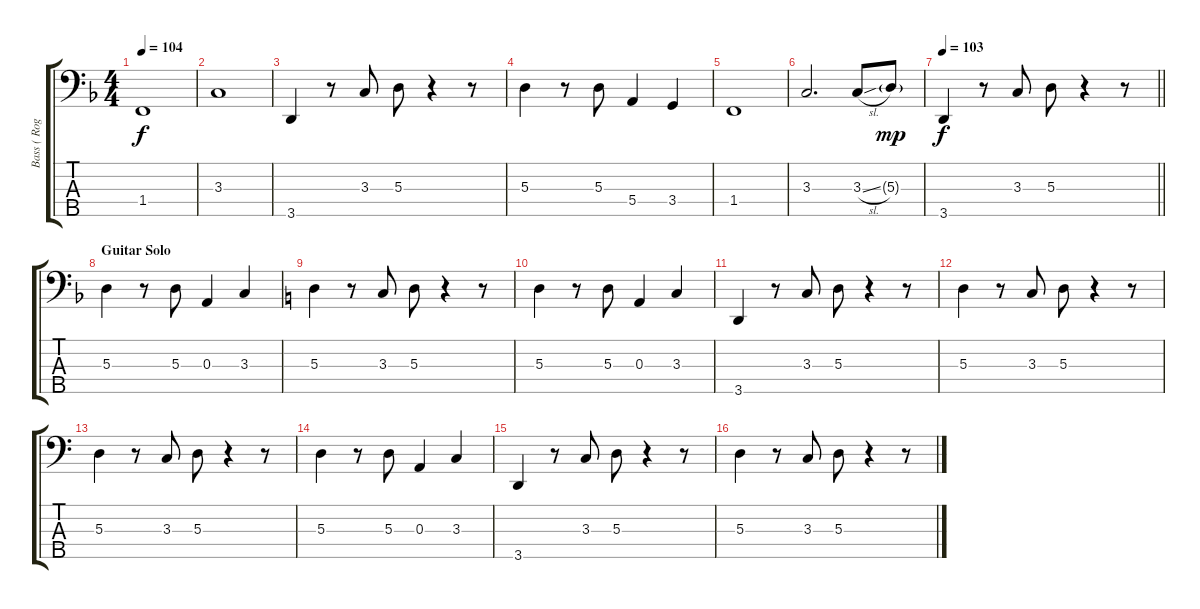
\track ("Bass ( Roger Waters )" "Bass ( Rog") {instrument electricbassfinger}
\staff {score tabs}
\tuning (G2 D2 A1 E1 B0) {hide}
\ts (4 4)
\tempo 104
\clef f4
\ks dminor
1.4.1{dy f} |
3.3.1 |
3.5.4 r.8 3.3.8 5.3.8 r.4 r.8 |
5.3.4 r.8 5.3.8 5.4.4 3.4.4 |
1.4.1 |
3.3.2{d} 3.3{sl}.8 5.3{g}.8{dy mp} |
\tempo 103
\barLineRight lightlight
3.5.4{dy f} r.8 3.3.8 5.3.8 r.4 r.8 |
\section ("" "Guitar Solo")
5.3.4 r.8 5.3.8 0.3.4 3.3.4 |
\ks c
5.3.4 r.8 3.3.8 5.3.8 r.4 r.8 |
5.3.4 r.8 5.3.8 0.3.4 3.3.4 |
3.5.4 r.8 3.3.8 5.3.8 r.4 r.8 |
5.3.4 r.8 3.3.8 5.3.8 r.4 r.8 |
5.3.4 r.8 3.3.8 5.3.8 r.4 r.8 |
5.3.4 r.8 5.3.8 0.3.4 3.3.4 |
3.5.4 r.8 3.3.8 5.3.8 r.4 r.8 |
5.3.4 r.8 3.3.8 5.3.8 r.4 r.8
